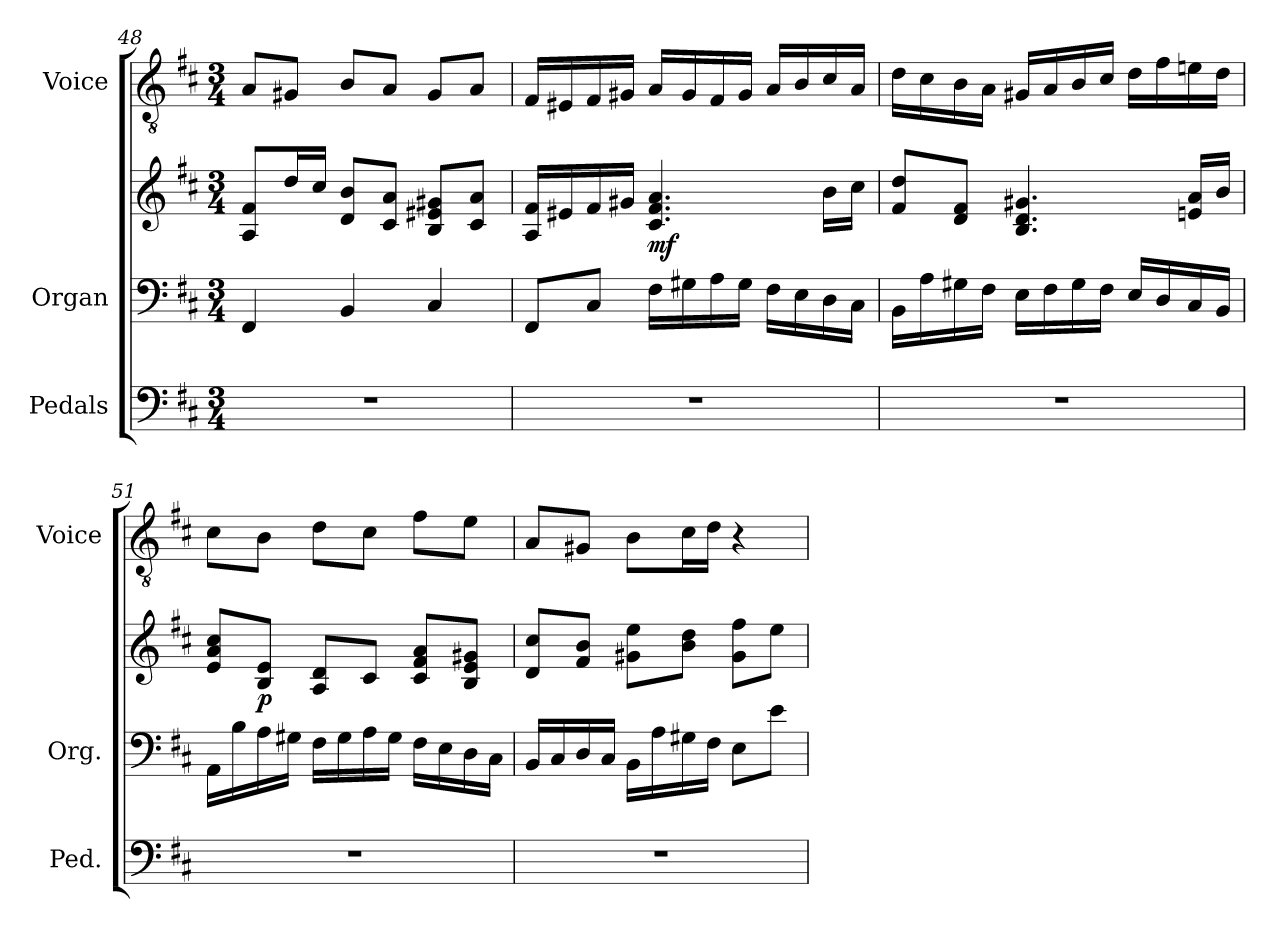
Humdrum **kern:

**kern	**kern	**kern	**dynam	**kern
*part3	*part2	*part2	*part2	*part1
*staff4	*staff3	*staff2	*staff2/3	*staff1
*I"Pedals	*I"Organ	*	*	*I"Voice
*I'Ped.	*I'Org.	*	*	*I'Voice
*clefF4	*clefF4	*clefG2	*	*clefGv2
*	*	*	*	*ITrd7c12
*k[f#c#]	*k[f#c#]	*k[f#c#]	*	*k[f#c#]
*b:	*b:	*b:	*	*b:
*M3/4	*M3/4	*M3/4	*	*M3/4
=48	=48	=48	=48	=48
!LO:N:vis=1	!	!	!	!
2.r	4FF#i/	8Ai/ 8f#iL	.	8AAi/L
.	.	16ddi/L	.	8GG#Xi/J
.	.	16cc#i/JJ	.	.
.	4BBi/	8di/ 8biL	.	8BBi/L
.	.	8c#i/ 8aiJ	.	8AAi/J
.	4C#i/	8Bi/ 8e#Xi 8g#XiL	.	8GG#i/L
.	.	8c#i/ 8aiJ	.	8AAi/J
=49	=49	=49	=49	=49
!LO:N:vis=1	!	!	!	!
2.r	8FF#i/L	16Ai/ 16f#iLL	.	16FF#i/LL
.	.	16e#Xi/	.	16EE#Xi/
.	8C#i/J	16f#i/	.	16FF#i/
.	.	16g#Xi/JJ	.	16GG#Xi/JJ
.	16F#i\LL	4.c#i/ 4.f#i 4.ai	mf	16AAi/LL
.	16G#Xi\	.	.	16GG#i/
.	16Ai\	.	.	16FF#i/
.	16G#i\JJ	.	.	16GG#i/JJ
.	16F#i\LL	.	.	16AAi/LL
.	16Ei\	.	.	16BBi/
.	16Di\	16bi\LL	.	16C#i/
.	16C#i\JJ	16cc#i\JJ	.	16AAi/JJ
=50	=50	=50	=50	=50
!LO:N:vis=1	!	!	!	!
2.r	16BBi\LL	8f#i/ 8ddiL	.	16Di\LL
.	16Ai\	.	.	16C#i\
.	16G#Xi\	8di/ 8f#iJ	.	16BBi\
.	16F#i\JJ	.	.	16AAi\JJ
.	16Ei\LL	4.Bi/ 4.di 4.g#Xi	.	16GG#Xi/LL
.	16F#i\	.	.	16AAi/
.	16G#i\	.	.	16BBi/
.	16F#i\JJ	.	.	16C#i/JJ
.	16Ei/LL	.	.	16Di\LL
.	16Di/	.	.	16F#i\
.	16C#i/	16eni/ 16aiLL	.	16Eni\
.	16BBi/JJ	16bi/JJ	.	16Di\JJ
!!LO:LB:g=z
=51	=51	=51	=51	=51
!LO:N:vis=1	!	!	!	!
2.r	16AAi\LL	8ei/ 8ai 8cc#iL	.	8C#i\L
.	16Bi\	.	.	.
.	16Ai\	8Bi/ 8eiJ	p	8BBi\J
.	16G#Xi\JJ	.	.	.
.	16F#i\LL	8Ai/ 8diL	.	8Di\L
.	16G#i\	.	.	.
.	16Ai\	8c#i/J	.	8C#i\J
.	16G#i\JJ	.	.	.
.	16F#i\LL	8c#i/ 8f#i 8aiL	.	8F#i\L
.	16Ei\	.	.	.
.	16Di\	8Bi/ 8ei 8g#XiJ	.	8Ei\J
.	16C#i\JJ	.	.	.
=52	=52	=52	=52	=52
!LO:N:vis=1	!	!	!	!
2.r	16BBi/LL	8di/ 8cc#iL	.	8AAi/L
.	16C#i/	.	.	.
.	16Di/	8f#i/ 8biJ	.	8GG#Xi/J
.	16C#i/JJ	.	.	.
.	16BBi\LL	8g#Xi\ 8eeiL	.	8BBi\L
.	16Ai\	.	.	.
.	16G#Xi\	8bi\ 8ddiJ	.	16C#i\L
.	16F#i\JJ	.	.	16Di\JJ
.	8Ei\L	8g#i\ 8ff#iL	.	4r
.	8ei\J	8eei\J	.	.
=	=	=	=	=
*-	*-	*-	*-	*-
